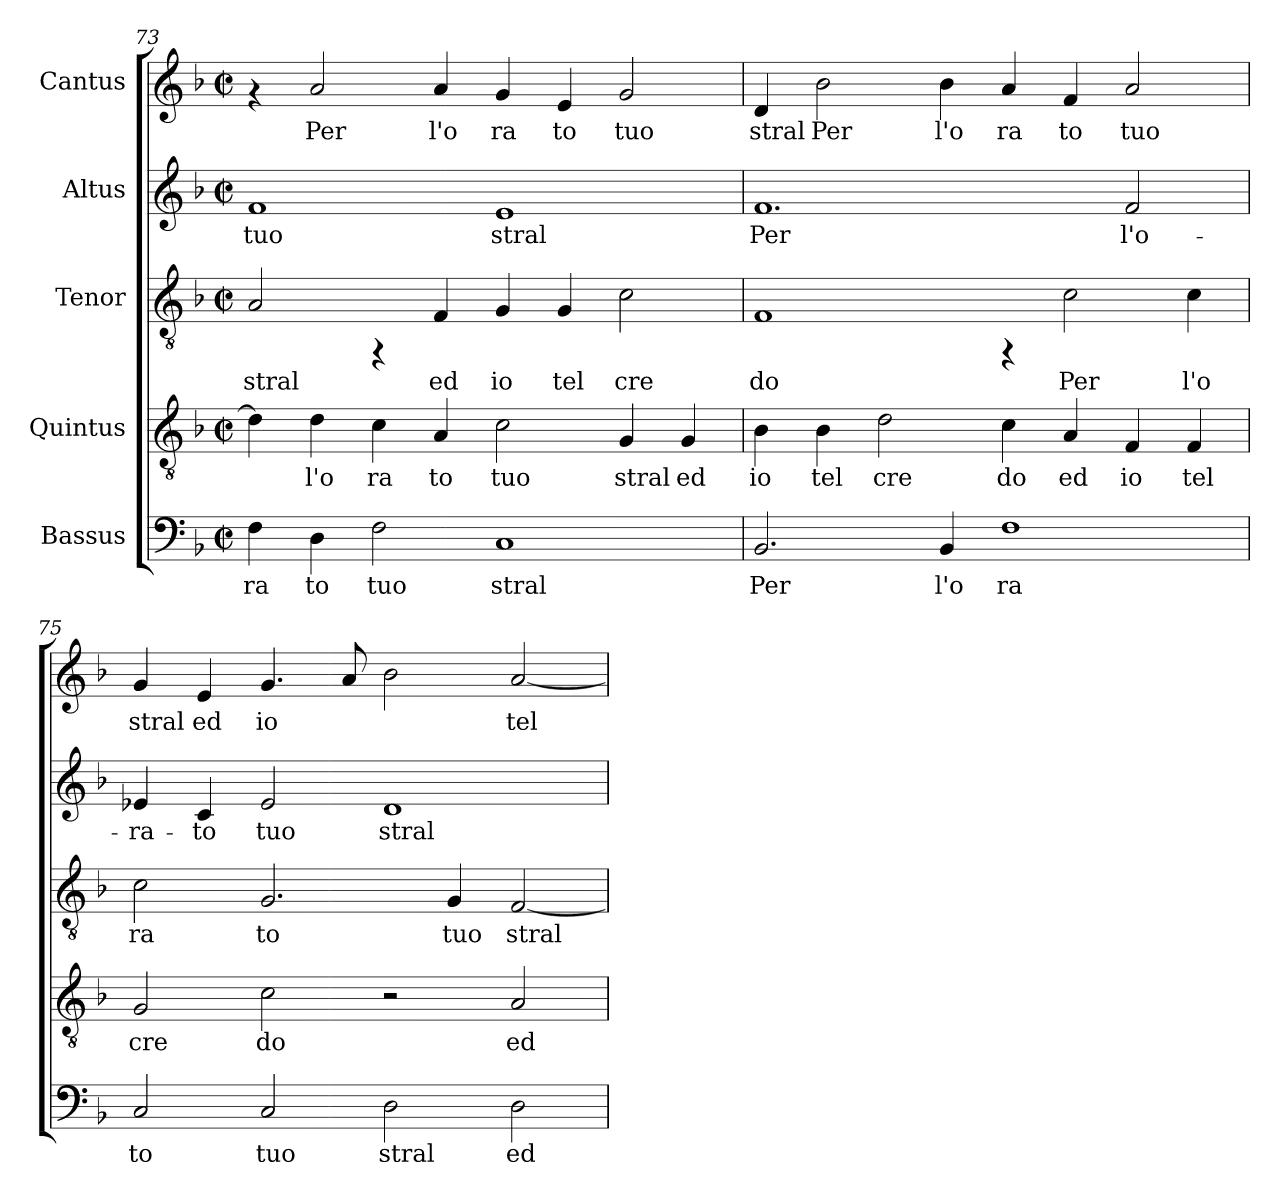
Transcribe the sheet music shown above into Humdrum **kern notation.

**kern	**text	**kern	**text	**kern	**text	**kern	**text	**kern	**text
*part5	*part5	*part4	*part4	*part3	*part3	*part2	*part2	*part1	*part1
*staff5	*staff5	*staff4	*staff4	*staff3	*staff3	*staff2	*staff2	*staff1	*staff1
*I"Bassus	*	*I"Quintus	*	*I"Tenor	*	*I"Altus	*	*I"Cantus	*
!!LO:PB:g=z
*clefF4	*	*clefGv2	*	*clefGv2	*	*clefG2	*	*clefG2	*
*k[b-]	*	*k[b-]	*	*k[b-]	*	*k[b-]	*	*k[b-]	*
*F:	*	*F:	*	*F:	*	*F:	*	*F:	*
*M2/2	*	*M2/2	*	*M2/2	*	*M2/2	*	*M2/2	*
*met(c|)	*	*met(c|)	*	*met(c|)	*	*met(c|)	*	*met(c|)	*
=73	=73	=73	=73	=73	=73	=73	=73	=73	=73
!	!LO:LY:b:cj	!	!LO:LY:b:cj	!	!LO:LY:b:cj	!	!LO:LY:b:cj	!	!
4F\	-ra	4d\]	.	2A/	stral	1f	tuo	4rf	.
!	!LO:LY:b:cj	!	!LO:LY:b:cj	!	!	!	!	!	!LO:LY:b:cj
4D\	to	4d\	l'o	.	.	.	.	2a/	Per
!	!LO:LY:b:cj	!	!LO:LY:b:cj	!	!	!	!	!	!
2F\	tuo	4c\	ra	4rFF	.	.	.	.	.
!	!	!	!LO:LY:b:cj	!	!LO:LY:b:cj	!	!	!	!LO:LY:b:cj
.	.	4A/	to	4F/	ed	.	.	4a/	l'o
!	!LO:LY:b:cj	!	!LO:LY:b:cj	!	!LO:LY:b:cj	!	!LO:LY:b:cj	!	!LO:LY:b:cj
1C	stral	2c\	tuo	4G/	io	1e	stral	4g/	ra
!	!	!	!	!	!LO:LY:b:cj	!	!	!	!LO:LY:b:cj
.	.	.	.	4G/	tel	.	.	4e/	to
!	!	!	!LO:LY:b:cj	!	!LO:LY:b:cj	!	!	!	!LO:LY:b:cj
.	.	4G/	stral	2c\	cre	.	.	2g/	tuo
!	!	!	!LO:LY:b:cj	!	!	!	!	!	!
.	.	4G/	ed	.	.	.	.	.	.
=74	=74	=74	=74	=74	=74	=74	=74	=74	=74
!	!LO:LY:b:cj	!	!LO:LY:b:cj	!	!LO:LY:b:cj	!	!LO:LY:b:cj	!	!LO:LY:b:cj
2.BB-/	Per	4B-\	io	1F	do	1.f	Per	4d/	stral
!	!	!	!LO:LY:b:cj	!	!	!	!	!	!LO:LY:b:cj
.	.	4B-\	tel	.	.	.	.	2b-\	Per
!	!	!	!LO:LY:b:cj	!	!	!	!	!	!
.	.	2d\	cre	.	.	.	.	.	.
!	!LO:LY:b:cj	!	!	!	!	!	!	!	!LO:LY:b:cj
4BB-/	l'o	.	.	.	.	.	.	4b-\	l'o
!	!LO:LY:b:cj	!	!LO:LY:b:cj	!	!	!	!	!	!LO:LY:b:cj
1F	ra	4c\	do	4rFF	.	.	.	4a/	ra
!	!	!	!LO:LY:b:cj	!	!LO:LY:b:cj	!	!	!	!LO:LY:b:cj
.	.	4A/	ed	2c\	Per	.	.	4f/	to
!	!	!	!LO:LY:b:cj	!	!	!	!LO:LY:b:cj	!	!LO:LY:b:cj
.	.	4F/	io	.	.	2f/	l'o-	2a/	tuo
!	!	!	!LO:LY:b:cj	!	!LO:LY:b:cj	!	!	!	!
.	.	4F/	tel	4c\	l'o	.	.	.	.
=75	=75	=75	=75	=75	=75	=75	=75	=75	=75
!	!LO:LY:b:cj	!	!LO:LY:b:cj	!	!LO:LY:b:cj	!	!LO:LY:b:cj	!	!LO:LY:b:cj
2C/	to	2G/	cre	2c\	ra	4e-X/	-ra-	4g/	stral
!	!	!	!	!	!	!	!LO:LY:b:cj	!	!LO:LY:b:cj
.	.	.	.	.	.	4c/	-to	4e/	ed
!	!LO:LY:b:cj	!	!LO:LY:b:cj	!	!LO:LY:b:cj	!	!LO:LY:b:cj	!	!LO:LY:b:cj
2C/	tuo	2c\	do	2.G/	to	2e-/	tuo	4.g/	io
!	!	!	!	!	!	!	!	!	!LO:LY:b:cj
.	.	.	.	.	.	.	.	8a/	.
!	!LO:LY:b:cj	!	!	!	!	!	!LO:LY:b:cj	!	!LO:LY:b:cj
2D\	stral	2r	.	.	.	1d	stral	2b-\	.
!	!	!	!	!	!LO:LY:b:cj	!	!	!	!
.	.	.	.	4G/	tuo	.	.	.	.
!	!LO:LY:b:cj	!	!LO:LY:b:cj	!	!LO:LY:b:cj	!	!	!	!LO:LY:b:cj
2D\	ed	2A/	ed	[<2F/	stral	.	.	[<2a/	tel
=	=	=	=	=	=	=	=	=	=
*-	*-	*-	*-	*-	*-	*-	*-	*-	*-
